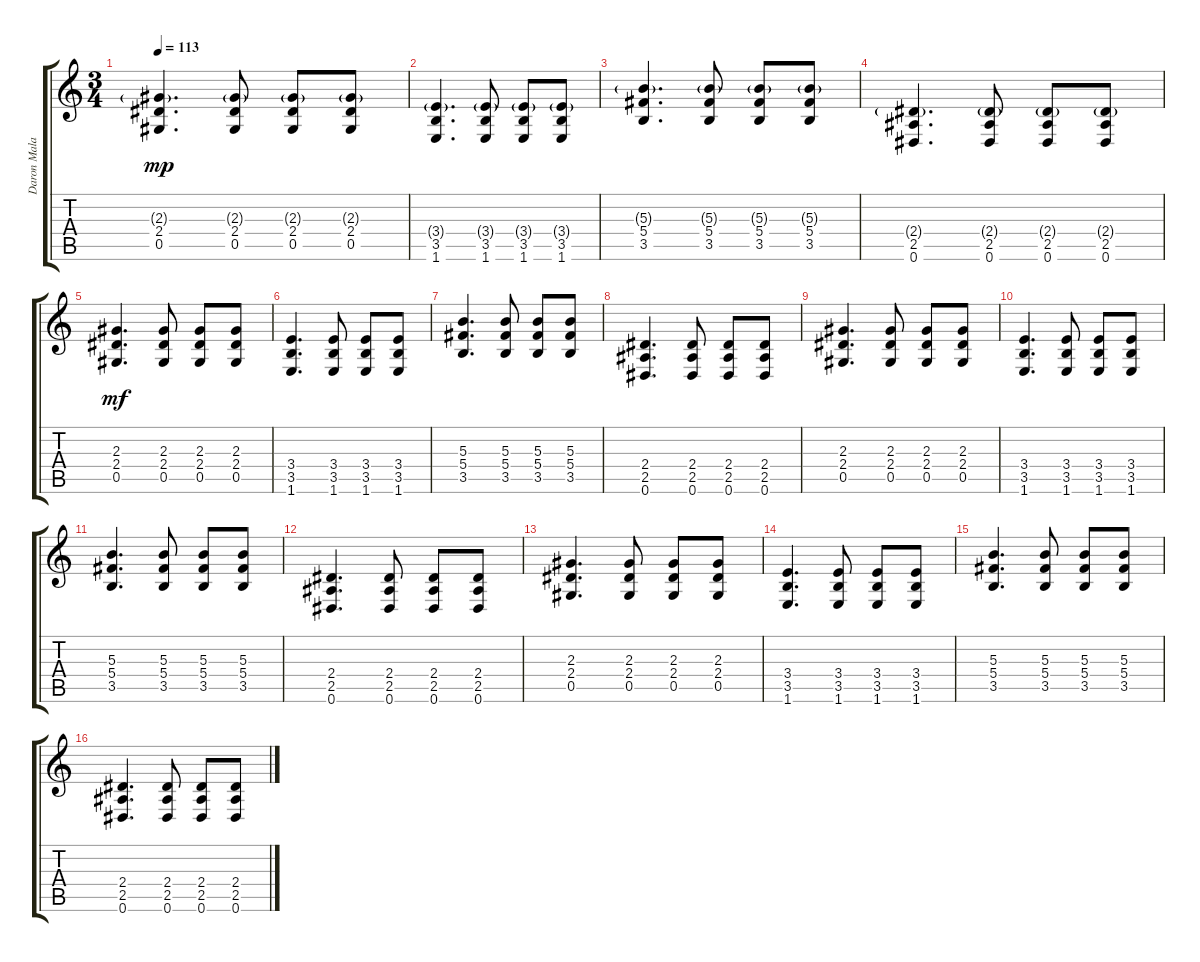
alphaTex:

\track ("Daron Malakian" "Daron Mala") {instrument electricguitarclean}
\staff {score tabs}
\tuning (Eb4 Bb3 Gb3 Db3 Ab2 Eb2) {hide}
\ts (3 4)
\tempo 113
\clef g2
\ks c
(2.3{g} 2.4 0.5).4{d dy mp} (2.3{g} 2.4 0.5).8 (2.3{g} 2.4 0.5).8 (2.3{g} 2.4 0.5).8 |
(3.4{g} 3.5 1.6).4{d} (3.4{g} 3.5 1.6).8 (3.4{g} 3.5 1.6).8 (3.4{g} 3.5 1.6).8 |
(5.3{g} 5.4 3.5).4{d} (5.3{g} 5.4 3.5).8 (5.3{g} 5.4 3.5).8 (5.3{g} 5.4 3.5).8 |
(2.4{g} 2.5 0.6).4{d} (2.4{g} 2.5 0.6).8 (2.4{g} 2.5 0.6).8 (2.4{g} 2.5 0.6).8 |
(2.3 2.4 0.5).4{d dy mf} (2.3 2.4 0.5).8 (2.3 2.4 0.5).8 (2.3 2.4 0.5).8 |
(3.4 3.5 1.6).4{d} (3.4 3.5 1.6).8 (3.4 3.5 1.6).8 (3.4 3.5 1.6).8 |
(5.3 5.4 3.5).4{d} (5.3 5.4 3.5).8 (5.3 5.4 3.5).8 (5.3 5.4 3.5).8 |
(2.4 2.5 0.6).4{d} (2.4 2.5 0.6).8 (2.4 2.5 0.6).8 (2.4 2.5 0.6).8 |
(2.3 2.4 0.5).4{d} (2.3 2.4 0.5).8 (2.3 2.4 0.5).8 (2.3 2.4 0.5).8 |
(3.4 3.5 1.6).4{d} (3.4 3.5 1.6).8 (3.4 3.5 1.6).8 (3.4 3.5 1.6).8 |
(5.3 5.4 3.5).4{d} (5.3 5.4 3.5).8 (5.3 5.4 3.5).8 (5.3 5.4 3.5).8 |
(2.4 2.5 0.6).4{d} (2.4 2.5 0.6).8 (2.4 2.5 0.6).8 (2.4 2.5 0.6).8 |
(2.3 2.4 0.5).4{d} (2.3 2.4 0.5).8 (2.3 2.4 0.5).8 (2.3 2.4 0.5).8 |
(3.4 3.5 1.6).4{d} (3.4 3.5 1.6).8 (3.4 3.5 1.6).8 (3.4 3.5 1.6).8 |
(5.3 5.4 3.5).4{d} (5.3 5.4 3.5).8 (5.3 5.4 3.5).8 (5.3 5.4 3.5).8 |
(2.4 2.5 0.6).4{d} (2.4 2.5 0.6).8 (2.4 2.5 0.6).8 (2.4 2.5 0.6).8
